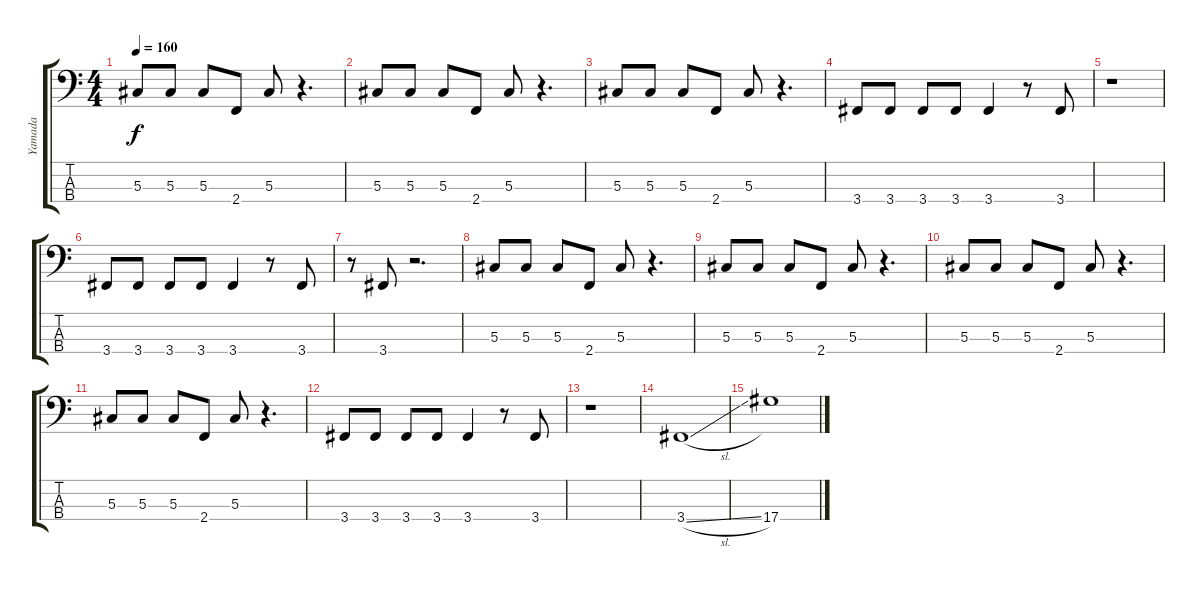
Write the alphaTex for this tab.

\track ("Yamada" "Yamada") {instrument electricbassfinger}
\staff {score tabs}
\tuning (Gb2 Db2 Ab1 Eb1) {hide}
\ts (4 4)
\tempo 160
\clef f4
\ks c
5.3.8{dy f} 5.3.8 5.3.8 2.4.8 5.3.8 r.4{d} |
5.3.8 5.3.8 5.3.8 2.4.8 5.3.8 r.4{d} |
5.3.8 5.3.8 5.3.8 2.4.8 5.3.8 r.4{d} |
3.4.8 3.4.8 3.4.8 3.4.8 3.4.4 r.8 3.4.8 |
r.1 |
3.4.8 3.4.8 3.4.8 3.4.8 3.4.4 r.8 3.4.8 |
r.8 3.4.8 r.2{d} |
5.3.8 5.3.8 5.3.8 2.4.8 5.3.8 r.4{d} |
5.3.8 5.3.8 5.3.8 2.4.8 5.3.8 r.4{d} |
5.3.8 5.3.8 5.3.8 2.4.8 5.3.8 r.4{d} |
5.3.8 5.3.8 5.3.8 2.4.8 5.3.8 r.4{d} |
3.4.8 3.4.8 3.4.8 3.4.8 3.4.4 r.8 3.4.8 |
r.1 |
3.4{sl}.1 |
17.4.1
